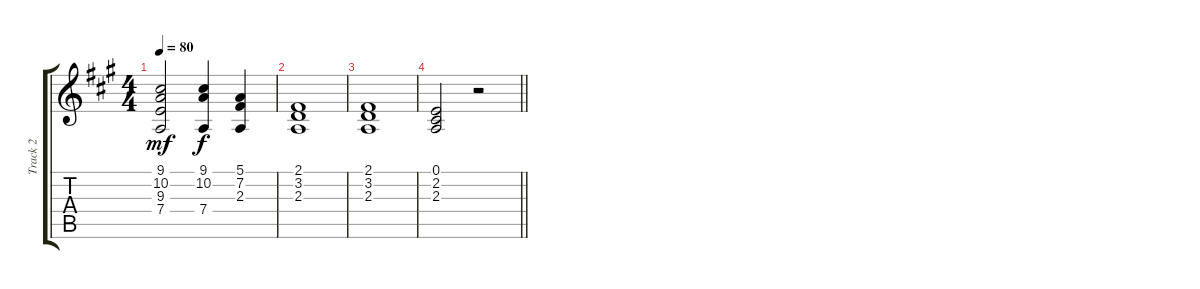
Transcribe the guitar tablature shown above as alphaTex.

\track ("Track 2" "Track 2") {instrument choiraahs}
\staff {score tabs}
\tuning (E4 B3 G3 D3 A2 E2) {hide}
\ts (4 4)
\tempo 80
\clef g2
\ks a
(9.1 10.2 9.3 7.4).2{dy mf} (9.1 10.2 7.4).4{dy f} (5.1 7.2 2.3).4 |
(2.1 3.2 2.3).1 |
(2.1 3.2 2.3).1 |
\barLineRight lightlight
(0.1 2.2 2.3).2 r.2
